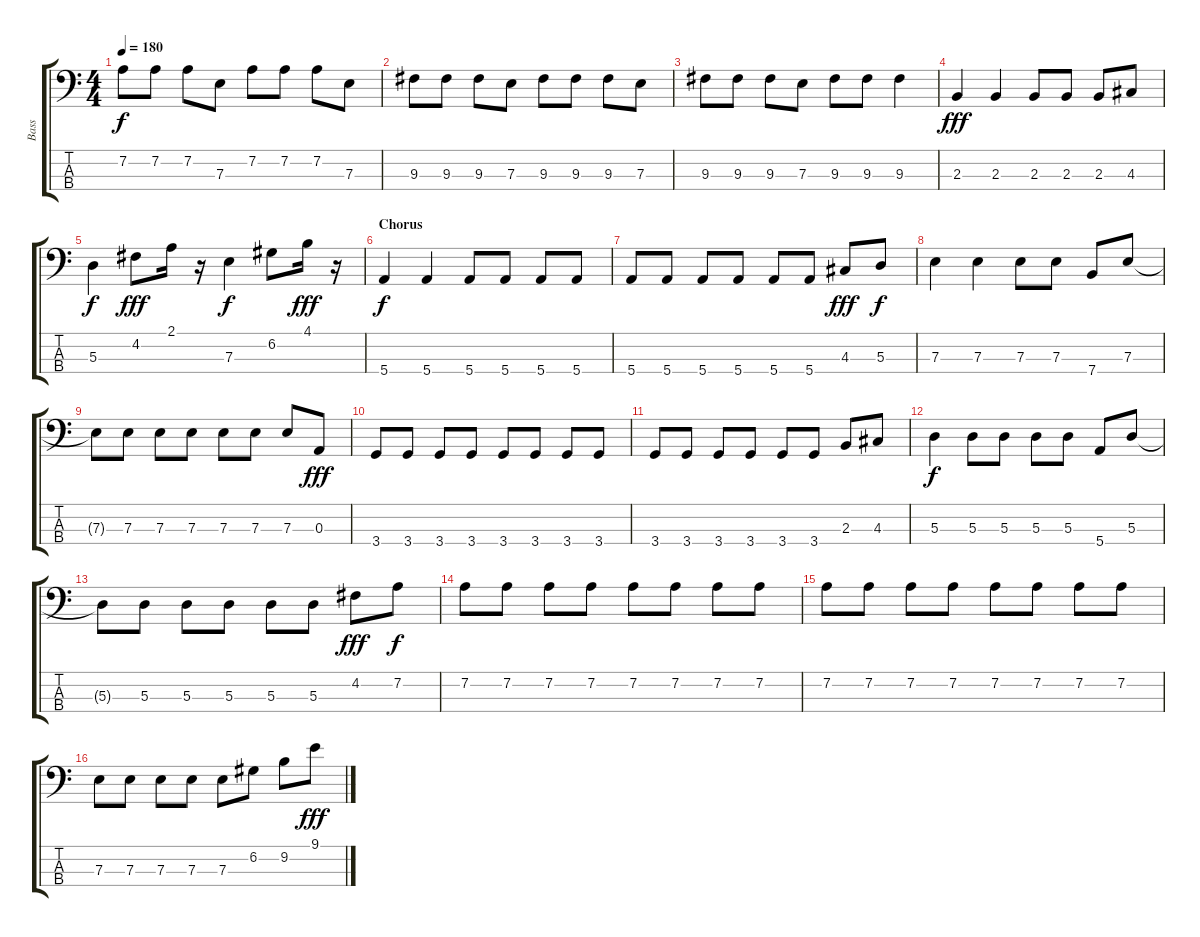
\track ("Bass" "Bass") {instrument electricbasspick}
\staff {score tabs}
\tuning (G2 D2 A1 E1) {hide}
\ts (4 4)
\tempo 180
\clef f4
\ks c
7.2.8{dy f} 7.2.8 7.2.8 7.3.8 7.2.8 7.2.8 7.2.8 7.3.8 |
9.3.8 9.3.8 9.3.8 7.3.8 9.3.8 9.3.8 9.3.8 7.3.8 |
9.3.8 9.3.8 9.3.8 7.3.8 9.3.8 9.3.8 9.3.4 |
2.3.4{dy fff} 2.3.4 2.3.8 2.3.8 2.3.8 4.3.8 |
5.3.4{dy f} 4.2.8{dy fff} 2.1.16 r.16 7.3.4{dy f} 6.2.8 4.1.16{dy fff} r.16 |
\section ("" "Chorus")
5.4.4{dy f} 5.4.4 5.4.8 5.4.8 5.4.8 5.4.8 |
5.4.8 5.4.8 5.4.8 5.4.8 5.4.8 5.4.8 4.3.8{dy fff} 5.3.8{dy f} |
7.3.4 7.3.4 7.3.8 7.3.8 7.4.8 7.3.8 |
7.3{t}.8 7.3.8 7.3.8 7.3.8 7.3.8 7.3.8 7.3.8 0.3.8{dy fff} |
3.4.8 3.4.8 3.4.8 3.4.8 3.4.8 3.4.8 3.4.8 3.4.8 |
3.4.8 3.4.8 3.4.8 3.4.8 3.4.8 3.4.8 2.3.8 4.3.8 |
5.3.4{dy f} 5.3.8 5.3.8 5.3.8 5.3.8 5.4.8 5.3.8 |
5.3{t}.8 5.3.8 5.3.8 5.3.8 5.3.8 5.3.8 4.2.8{dy fff} 7.2.8{dy f} |
7.2.8 7.2.8 7.2.8 7.2.8 7.2.8 7.2.8 7.2.8 7.2.8 |
7.2.8 7.2.8 7.2.8 7.2.8 7.2.8 7.2.8 7.2.8 7.2.8 |
7.3.8 7.3.8 7.3.8 7.3.8 7.3.8 6.2.8 9.2.8 9.1.8{dy fff}
